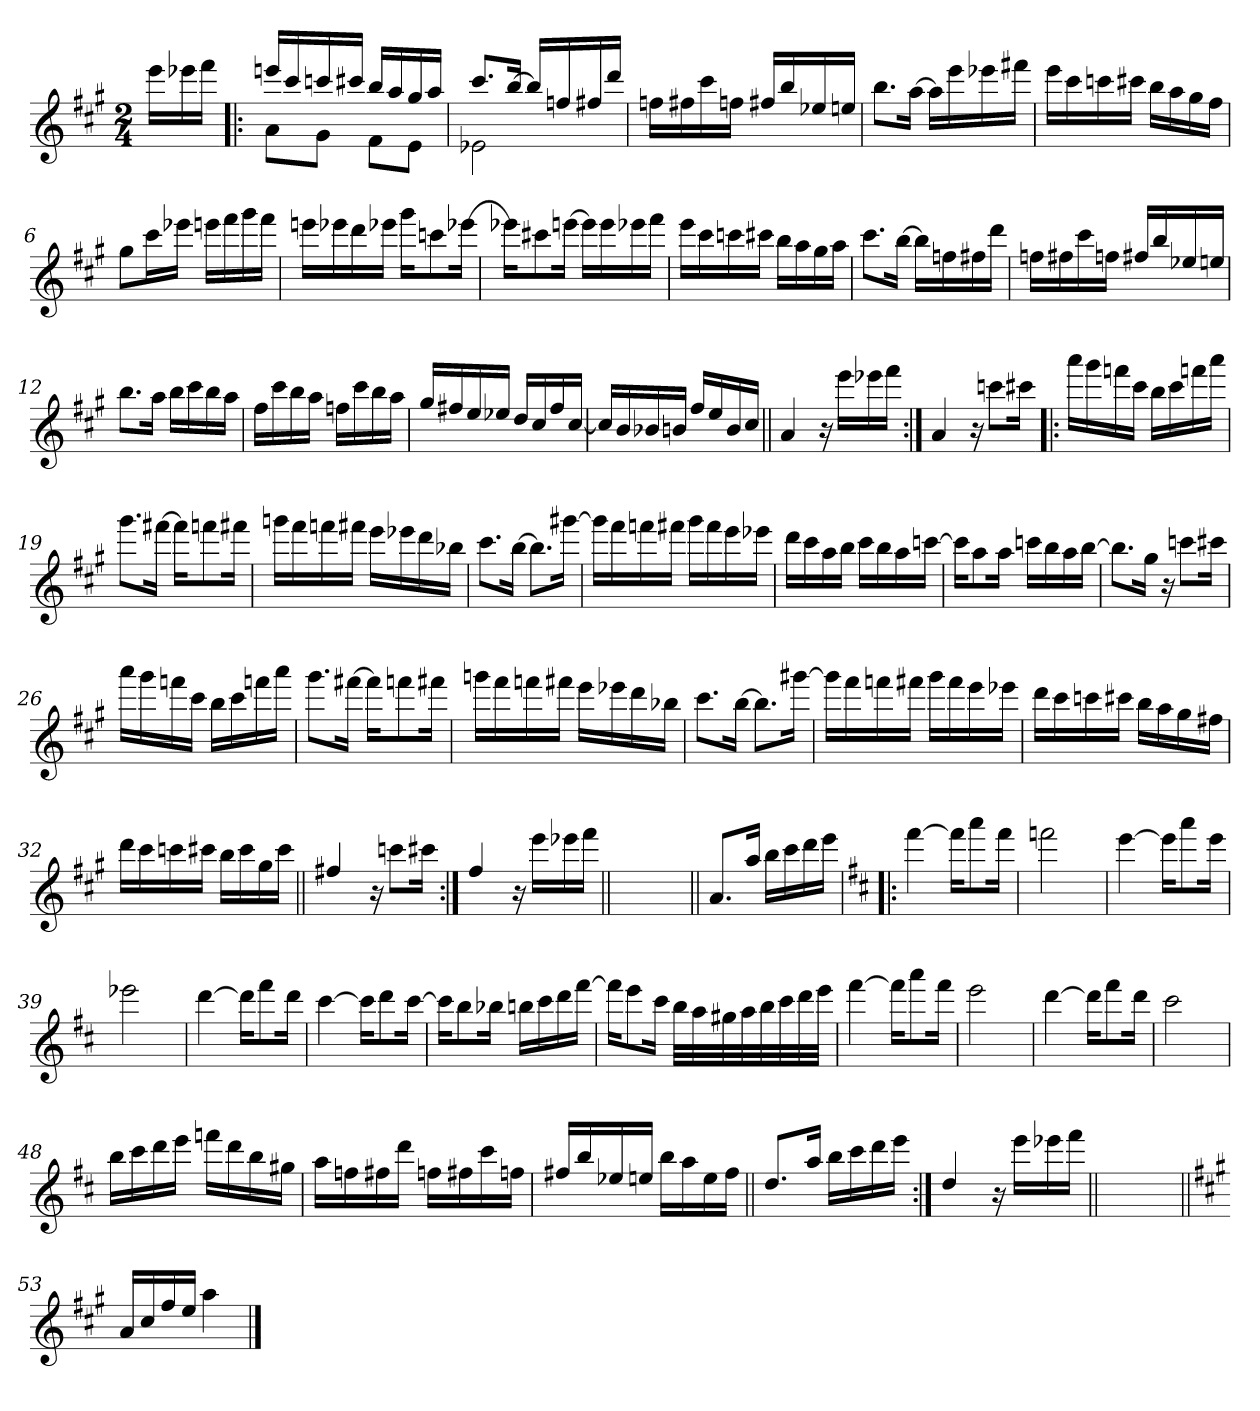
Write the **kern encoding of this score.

**kern
*part1
*staff1
*clefG2
*k[f#c#g#]
*A:
*M2/4
=
16eee\LL
16eee-X\
16fff#\JJ
=1!|:
*^
16eeen/LL	8a!\L
16ccc#/	.
16cccn/	8g#!\J
16ccc#X/JJ	.
16bb/LL	8f#!\L
16aa/	.
16gg#/	8e!\J
16aa/JJ	.
=2	=2
8.ccc#/L	2e-X!\
[>16bb/Jk	.
16bb/LL]	.
16ffn/	.
16ff#X/	.
16ddd/JJ	.
*v	*v
=3
16ffn\LL
16ff#X\
16ccc#\
16ffn\JJ
16ff#X/LL
16bb/
16ee-X/
16een/JJ
=4
8.bb\L
[16aa\Jk
16aa\LL]
16eee\
16eee-X\
16fff#X\JJ
!!LO:LB:g=z
=5
16eee\LL
16ccc#\
16cccn\
16ccc#X\JJ
16bb\LL
16aa\
16gg#\
16ff#\JJ
=6
8gg#\L
16ccc#\L
16eee-X\JJ
16eeen\LL
16fff#\
16ggg#\
16fff#\JJ
=7
16eeen\LL
16eee-X\
16ddd\
16eee-X\JJ
16ggg#\KL
8cccn\
[16eee-X\Jk
=8
16eee-X\KL]
8ccc#X\
[16eeen\Jk
16eee\LL]
16eee\
16eee-X\
16fff#\JJ
!!LO:LB:g=z
=9
16eee\LL
16ccc#\
16cccn\
16ccc#X\JJ
16bb\LL
16aa\
16gg#\
16aa\JJ
=10
8.ccc#\L
[16bb\Jk
16bb\LL]
16ffn\
16ff#X\
16ddd\JJ
=11
16ffn\LL
16ff#X\
16ccc#\
16ffn\JJ
16ff#X/LL
16bb/
16ee-X/
16een/JJ
=12
8.bb\L
16aa\Jk
16bb\LL
16ccc#\
16bb\
16aa\JJ
!!LO:LB:g=z
=13
16ff#\LL
16ccc#\
16bb\
16aa\JJ
16ffn\LL
16ccc#\
16bb\
16aa\JJ
=14
16gg#/LL
16ff#X/
16ee/
16ee-X/JJ
16dd/LL
16cc#/
16ff#/
[16cc#/JJ
=15
16cc#/LL]
16b/
16b-X/
16bn/JJ
16ff#/LL
16ee/
16b/
16cc#/JJ
=16||
4a/
16r
16eee\LL
16eee-X\
16fff#\JJ
!!LO:LB:g=z
=17:|!
4a/
16r
8cccn\L
16ccc#X\Jk
=18!|:
16aaa\LL
16ggg#\
16fffn\
16ccc#\JJ
16bb\LL
16ccc#\
16fffn\
16aaa\JJ
=19
8.ggg#\L
[16fff#X\Jk
16fff#\KL]
8fffn\
16fff#X\Jk
=20
16gggn\LL
16fff#\
16fffn\
16fff#X\JJ
16eee\LL
16eee-X\
16ddd\
16bb-X\JJ
!!LO:LB:g=z
=21
8.ccc#\L
[16bb\Jk
8.bb\L]
[16ggg#X\Jk
=22
16ggg#\LL]
16fff#\
16fffn\
16fff#X\JJ
16ggg#\LL
16fff#\
16eee\
16eee-X\JJ
=23
16ddd\LL
16ccc#\
16aa\
16bb\JJ
16ccc#\LL
16bb\
16aa\
[16cccn\JJ
=24
16cccn\KL]
8aa\
16aa\Jk
16cccn\LL
16bb\
16aa\
[16bb\JJ
!!LO:LB:g=z
=25
8.bb\L]
16gg#\Jk
16r
8cccn\L
16ccc#X\Jk
=26
16aaa\LL
16ggg#\
16fffn\
16ccc#\JJ
16bb\LL
16ccc#\
16fffn\
16aaa\JJ
=27
8.ggg#\L
[16fff#X\Jk
16fff#\KL]
8fffn\
16fff#X\Jk
=28
16gggn\LL
16fff#\
16fffn\
16fff#X\JJ
16eee\LL
16eee-X\
16ddd\
16bb-X\JJ
!!LO:LB:g=z
=29
8.ccc#\L
[16bb\Jk
8.bb\L]
[16ggg#X\Jk
=30
16ggg#\LL]
16fff#\
16fffn\
16fff#X\JJ
16ggg#\LL
16fff#\
16eee\
16eee-X\JJ
=31
16ddd\LL
16ccc#\
16cccn\
16ccc#X\JJ
16bb\LL
16aa\
16gg#\
16ff#X\JJ
=32
16ddd\LL
16ccc#\
16cccn\
16ccc#X\JJ
16bb\LL
16ccc#\
16gg#\
16ccc#\JJ
!!LO:LB:g=z
=33||
4ff#X/
16r
8cccn\L
16ccc#X\Jk
=34:|!
4ff#/
16r
16eee\LL
16eee-X\
16fff#\JJ
=34X341||
2ryy
!!LO:PB:g=z
=35||
8.a/L
16aa/Jk
16bb\LL
16ccc#\
16ddd\
16eee\JJ
=36!|:
*k[f#c#]
*D:
[4fff#\
16fff#\KL]
8aaa\
16fff#\Jk
=37
2fffn\
=38
[4eee\
16eee\KL]
8aaa\
16eee\Jk
=39
2eee-X\
!!LO:LB:g=z
=40
[4ddd\
16ddd\KL]
8fff#\
16ddd\Jk
=41
[4ccc#\
16ccc#\KL]
8ddd\
[16ccc#\Jk
=42
16ccc#\KL]
8bb\
16bb-X\Jk
16bbn\LL
16ccc#\
16ddd\
[16fff#\JJ
=43
16fff#\KL]
8eee\
16ccc#\Jk
32bb\LLL
32aa\
32gg#X\
32aa\
32bb\
32ccc#\
32ddd\
32eee\JJJ
!!LO:LB:g=z
=44
[4fff#\
16fff#\KL]
8aaa\
16fff#\Jk
=45
2eee\
=46
[4ddd\
16ddd\KL]
8fff#\
16ddd\Jk
=47
2ccc#\
!!LO:LB:g=z
=48
16bb\LL
16ccc#\
16ddd\
16eee\JJ
16fffn\LL
16ddd\
16bb\
16gg#X\JJ
=49
16aa\LL
16ffn\
16ff#X\
16ddd\JJ
16ffn\LL
16ff#X\
16ccc#\
16ffn\JJ
=50
16ff#X/LL
16bb/
16ee-X/
16een/JJ
16bb\LL
16aa\
16ee\
16ff#\JJ
=51||
8.dd/L
16aa/Jk
16bb\LL
16ccc#\
16ddd\
16eee\JJ
!!LO:LB:g=z
=52:|!
4dd/
16r
16eee\LL
16eee-X\
16fff#\JJ
=52X522||
2ryy
=53||
*k[f#c#g#]
*A:
16a/LL
16cc#/
16ff#/
16ee/JJ
4aa\
==
*-
